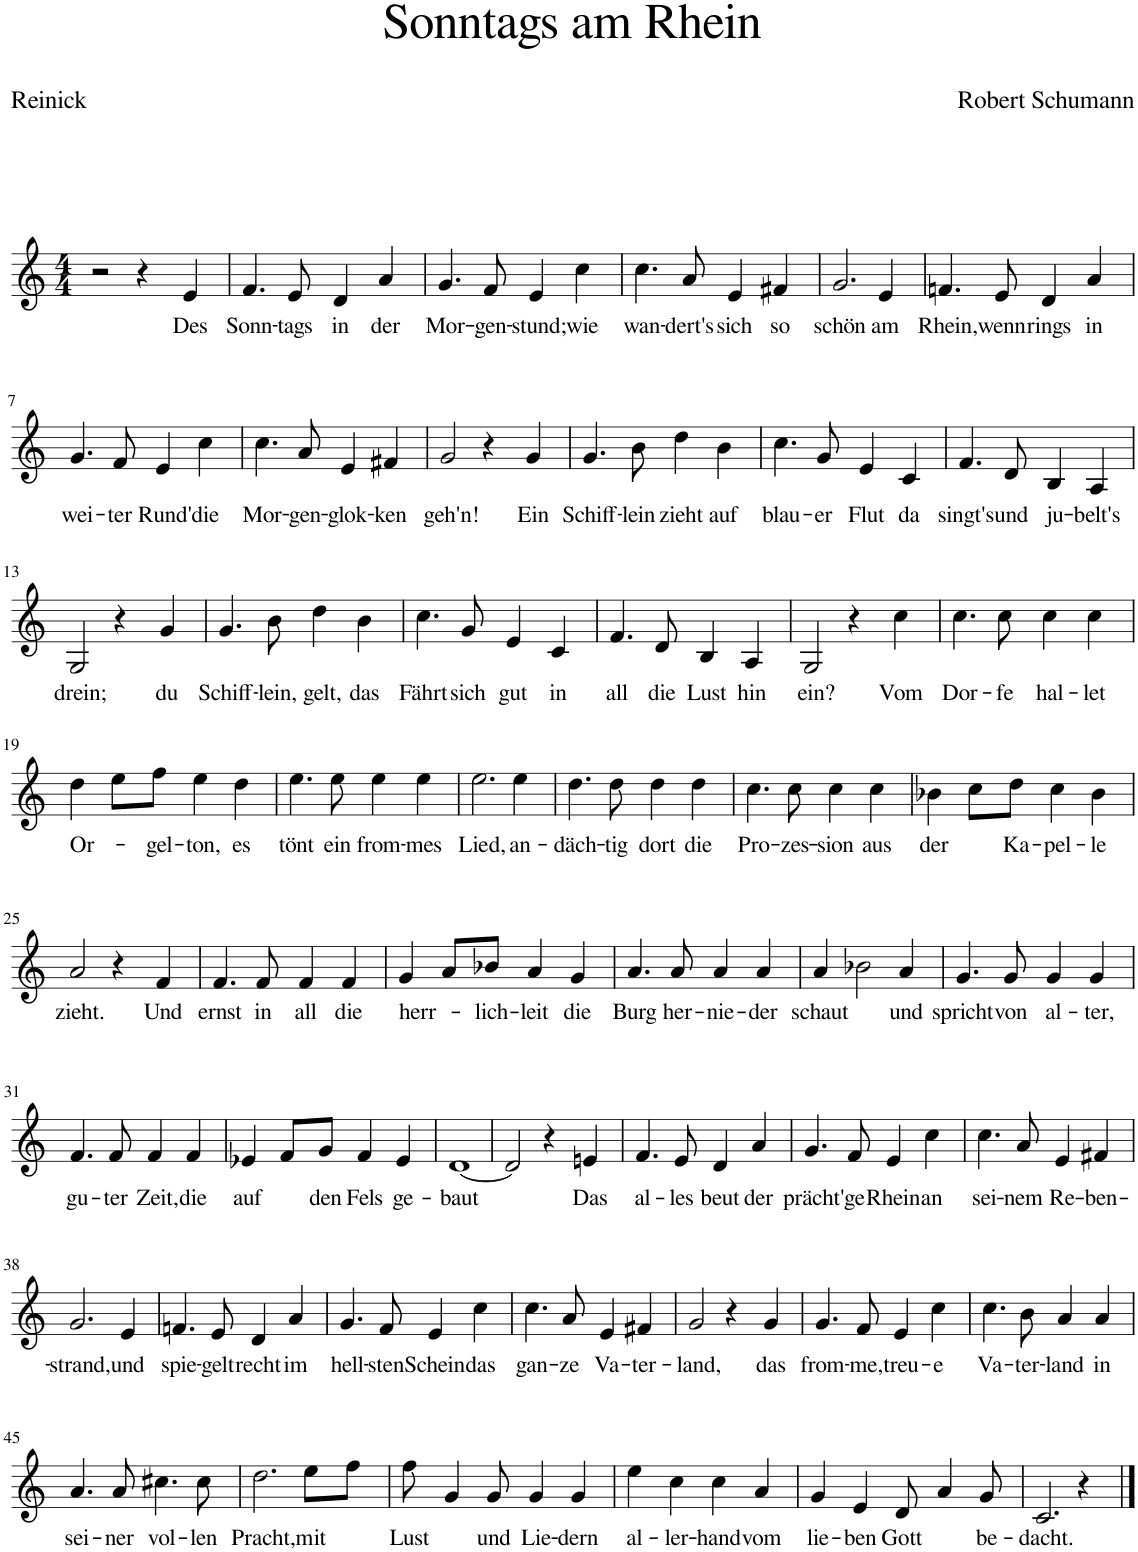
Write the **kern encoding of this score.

**kern	**text
*part1	*part1
*staff1	*staff1
*I"Piano	*
*I'Pno	*
*clefG2	*
*k[]	*
*M4/4	*
=1	=1
2r	.
4r	.
!	!LO:LY:b
4e/	Des
=2	=2
!	!LO:LY:b
4.f/	Sonn-
!	!LO:LY:b
8e/	-tags
!	!LO:LY:b
4d/	in
!	!LO:LY:b
4a/	der
=3	=3
!	!LO:LY:b
4.g/	Mor-
!	!LO:LY:b
8f/	-gen-
!	!LO:LY:b
4e/	-stund;
!	!LO:LY:b
4cc\	wie
=4	=4
!	!LO:LY:b
4.cc\	wan-
!	!LO:LY:b
8a/	-dert's
!	!LO:LY:b
4e/	sich
!	!LO:LY:b
4f#X/	so
=5	=5
!	!LO:LY:b
2.g/	schön
!	!LO:LY:b
4e/	am
=6	=6
!	!LO:LY:b
4.fn/	Rhein,
!	!LO:LY:b
8e/	wenn
!	!LO:LY:b
4d/	rings
!	!LO:LY:b
4a/	in
!!LO:LB:g=z
=7	=7
!	!LO:LY:b
4.g/	wei-
!	!LO:LY:b
8f/	-ter
!	!LO:LY:b
4e/	Rund'
!	!LO:LY:b
4cc\	die
=8	=8
!	!LO:LY:b
4.cc\	Mor-
!	!LO:LY:b
8a/	-gen-
!	!LO:LY:b
4e/	-glok-
!	!LO:LY:b
4f#X/	-ken
=9	=9
!	!LO:LY:b
2g/	geh'n!
4r	.
!	!LO:LY:b
4g/	Ein
=10	=10
!	!LO:LY:b
4.g/	Schiff-
!	!LO:LY:b
8b\	-lein
!	!LO:LY:b
4dd\	zieht
!	!LO:LY:b
4b\	auf
=11	=11
!	!LO:LY:b
4.cc\	blau-
!	!LO:LY:b
8g/	-er
!	!LO:LY:b
4e/	Flut
!	!LO:LY:b
4c/	da
=12	=12
!	!LO:LY:b
4.f/	singt's
!	!LO:LY:b
8d/	und
!	!LO:LY:b
4B/	ju-
!	!LO:LY:b
4A/	-belt's
!!LO:LB:g=z
=13	=13
!	!LO:LY:b
2G/	drein;
4r	.
!	!LO:LY:b
4g/	du
=14	=14
!	!LO:LY:b
4.g/	Schiff-
!	!LO:LY:b
8b\	-lein,
!	!LO:LY:b
4dd\	gelt,
!	!LO:LY:b
4b\	das
=15	=15
!	!LO:LY:b
4.cc\	Fährt
!	!LO:LY:b
8g/	sich
!	!LO:LY:b
4e/	gut
!	!LO:LY:b
4c/	in
=16	=16
!	!LO:LY:b
4.f/	all
!	!LO:LY:b
8d/	die
!	!LO:LY:b
4B/	Lust
!	!LO:LY:b
4A/	hin
=17	=17
!	!LO:LY:b
2G/	ein?
4r	.
!	!LO:LY:b
4cc\	Vom
=18	=18
!	!LO:LY:b
4.cc\	Dor-
!	!LO:LY:b
8cc\	-fe
!	!LO:LY:b
4cc\	hal-
!	!LO:LY:b
4cc\	-let
!!LO:LB:g=z
=19	=19
!	!LO:LY:b
4dd\	Or-
8ee\L	.
!	!LO:LY:b
8ff\J	-gel-
!	!LO:LY:b
4ee\	-ton,
!	!LO:LY:b
4dd\	es
=20	=20
!	!LO:LY:b
4.ee\	tönt
!	!LO:LY:b
8ee\	ein
!	!LO:LY:b
4ee\	from-
!	!LO:LY:b
4ee\	-mes
=21	=21
!	!LO:LY:b
2.ee\	Lied,
!	!LO:LY:b
4ee\	an-
=22	=22
!	!LO:LY:b
4.dd\	-däch-
!	!LO:LY:b
8dd\	-tig
!	!LO:LY:b
4dd\	dort
!	!LO:LY:b
4dd\	die
=23	=23
!	!LO:LY:b
4.cc\	Pro-
!	!LO:LY:b
8cc\	-zes-
!	!LO:LY:b
4cc\	-sion
!	!LO:LY:b
4cc\	aus
=24	=24
!	!LO:LY:b
4b-X\	der
8cc\L	.
!	!LO:LY:b
8dd\J	Ka-
!	!LO:LY:b
4cc\	-pel-
!	!LO:LY:b
4b-\	-le
!!LO:LB:g=z
=25	=25
!	!LO:LY:b
2a/	zieht.
4r	.
!	!LO:LY:b
4f/	Und
=26	=26
!	!LO:LY:b
4.f/	ernst
!	!LO:LY:b
8f/	in
!	!LO:LY:b
4f/	all
!	!LO:LY:b
4f/	die
=27	=27
!	!LO:LY:b
4g/	herr-
8a/L	.
!	!LO:LY:b
8b-X/J	-lich-
!	!LO:LY:b
4a/	-leit
!	!LO:LY:b
4g/	die
=28	=28
!	!LO:LY:b
4.a/	Burg
!	!LO:LY:b
8a/	her-
!	!LO:LY:b
4a/	-nie-
!	!LO:LY:b
4a/	-der
=29	=29
!	!LO:LY:b
4a/	schaut
2b-X\	.
!	!LO:LY:b
4a/	und
=30	=30
!	!LO:LY:b
4.g/	spricht
!	!LO:LY:b
8g/	von
!	!LO:LY:b
4g/	al-
!	!LO:LY:b
4g/	-ter,
!!LO:LB:g=z
=31	=31
!	!LO:LY:b
4.f/	gu-
!	!LO:LY:b
8f/	-ter
!	!LO:LY:b
4f/	Zeit,
!	!LO:LY:b
4f/	die
=32	=32
!	!LO:LY:b
4e-X/	auf
8f/L	.
!	!LO:LY:b
8g/J	den
!	!LO:LY:b
4f/	Fels
!	!LO:LY:b
4e-/	ge-
=33	=33
!	!LO:LY:b
[1d	baut
=34	=34
2d/]	.
4r	.
!	!LO:LY:b
4en/	Das
=35	=35
!	!LO:LY:b
4.f/	al-
!	!LO:LY:b
8e/	-les
!	!LO:LY:b
4d/	beut
!	!LO:LY:b
4a/	der
=36	=36
!	!LO:LY:b
4.g/	prächt'
!	!LO:LY:b
8f/	-ge
!	!LO:LY:b
4e/	Rhein
!	!LO:LY:b
4cc\	an
=37	=37
!	!LO:LY:b
4.cc\	sei-
!	!LO:LY:b
8a/	-nem
!	!LO:LY:b
4e/	Re-
!	!LO:LY:b
4f#X/	-ben-
!!LO:LB:g=z
=38	=38
!	!LO:LY:b
2.g/	-strand,
!	!LO:LY:b
4e/	und
=39	=39
!	!LO:LY:b
4.fn/	spie-
!	!LO:LY:b
8e/	-gelt
!	!LO:LY:b
4d/	recht
!	!LO:LY:b
4a/	im
=40	=40
!	!LO:LY:b
4.g/	hell-
!	!LO:LY:b
8f/	-sten
!	!LO:LY:b
4e/	Schein
!	!LO:LY:b
4cc\	das
=41	=41
!	!LO:LY:b
4.cc\	gan-
!	!LO:LY:b
8a/	-ze
!	!LO:LY:b
4e/	Va-
!	!LO:LY:b
4f#X/	-ter-
=42	=42
!	!LO:LY:b
2g/	-land,
4r	.
!	!LO:LY:b
4g/	das
=43	=43
!	!LO:LY:b
4.g/	from-
!	!LO:LY:b
8f/	-me,
!	!LO:LY:b
4e/	treu-
!	!LO:LY:b
4cc\	-e
=44	=44
!	!LO:LY:b
4.cc\	Va-
!	!LO:LY:b
8b\	-ter-
!	!LO:LY:b
4a/	-land
!	!LO:LY:b
4a/	in
!!LO:LB:g=z
=45	=45
!	!LO:LY:b
4.a/	sei-
!	!LO:LY:b
8a/	-ner
!	!LO:LY:b
4.cc#X\	vol-
!	!LO:LY:b
8cc#\	-len
=46	=46
!	!LO:LY:b
2.dd\	Pracht,
!	!LO:LY:b
8ee\L	mit
8ff\J	.
=47	=47
!	!LO:LY:b
8ff\	Lust
4g/	.
!	!LO:LY:b
8g/	und
!	!LO:LY:b
4g/	Lie-
!	!LO:LY:b
4g/	-dern
=48	=48
!	!LO:LY:b
4ee\	al-
!	!LO:LY:b
4cc\	-ler-
!	!LO:LY:b
4cc\	-hand
!	!LO:LY:b
4a/	vom
=49	=49
!	!LO:LY:b
4g/	lie-
!	!LO:LY:b
4e/	-ben
!	!LO:LY:b
8d/	Gott
4a/	.
!	!LO:LY:b
8g/	be-
=50	=50
!	!LO:LY:b
2.c/	-dacht.
4r	.
==	==
*-	*-
